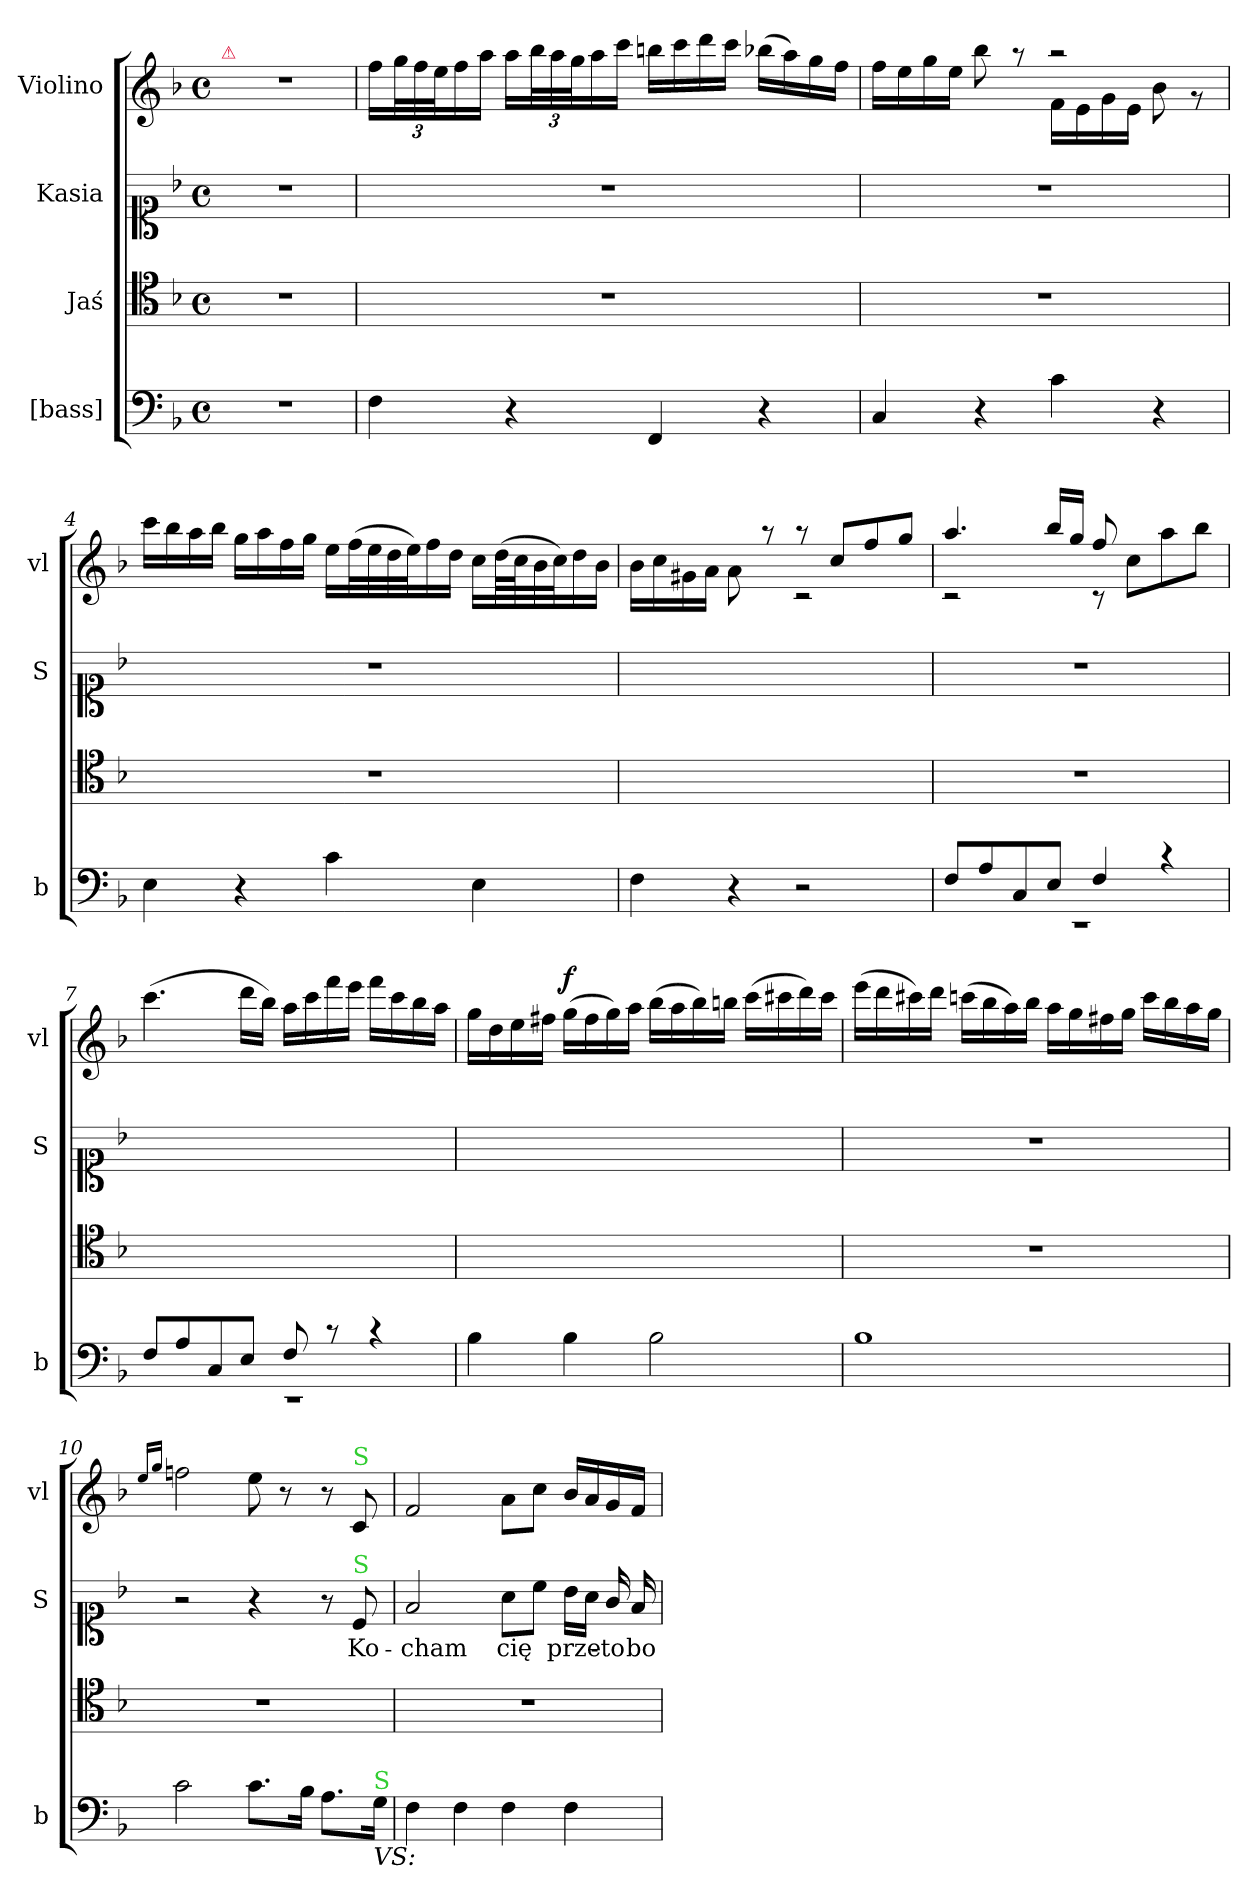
**kern	**kern	**kern	**text	**kern	**dynam
*part4	*part3	*part2	*part2	*part1	*part1
*staff4	*staff3	*staff2	*staff2	*staff1	*staff1
*I"[bass]	*I"Jaś	*I"Kasia	*	*I"Violino	*
*I'b	*	*I'S	*	*I'vl	*
*clefF4	*clefC4	*clefC1	*	*clefG2	*
*k[b-]	*k[b-]	*k[b-]	*	*k[b-]	*
*F:	*F:	*F:	*	*F:	*
*M4/4	*M4/4	*M4/4	*	*M4/4	*
*met(c)	*met(c)	*met(c)	*	*met(c)	*
=1	=1	=1	=1	=1	=1
!	!	!	!	!LO:TX:a:color=crimson:t=⚠	!
1r	1r	1r	.	1r	.
=2	=2	=2	=2	=2	=2
4F\	1r	1r	.	16ff\LL	.
.	.	.	.	48gg\L	.
.	.	.	.	48ff\	.
.	.	.	.	48ee\J	.
.	.	.	.	16ff\	.
.	.	.	.	16aa\JJ	.
4r	.	.	.	16aa\LL	.
.	.	.	.	48bb-\L	.
.	.	.	.	48aa\	.
.	.	.	.	48gg\J	.
.	.	.	.	16aa\	.
.	.	.	.	16ccc\JJ	.
4FF/	.	.	.	16bbn\LL	.
.	.	.	.	16ccc\	.
.	.	.	.	16ddd\	.
.	.	.	.	16ccc\JJ	.
4r	.	.	.	(16bb-X\LL	.
.	.	.	.	16aa\)	.
.	.	.	.	16gg\	.
.	.	.	.	16ff\JJ	.
=3	=3	=3	=3	=3	=3
*	*	*	*	*^	*
4C/	1r	1r	.	16ff\LL	2ryy	.
.	.	.	.	16ee\	.	.
.	.	.	.	16gg\	.	.
.	.	.	.	16ee\JJ	.	.
4r	.	.	.	8bb-\	.	.
.	.	.	.	8raa	.	.
4c\	.	.	.	2raa	16f!\LL	.
.	.	.	.	.	16e!\	.
.	.	.	.	.	16g!\	.
.	.	.	.	.	16e!\JJ	.
4r	.	.	.	.	8b-!\	.
.	.	.	.	.	8r	.
*	*	*	*	*v	*v	*
=4	=4	=4	=4	=4	=4
4E\	1r	1r	.	16ccc\LL	.
.	.	.	.	16bb-\	.
.	.	.	.	16aa\	.
.	.	.	.	16bb-\JJ	.
4r	.	.	.	16gg\LL	.
.	.	.	.	16aa\	.
.	.	.	.	16ff\	.
.	.	.	.	16gg\JJ	.
4c\	.	.	.	16ee\LL	.
!	!	!	!	!LO:N:vis=32	!
.	.	.	.	(64ff\L	.
!	!	!	!	!LO:N:vis=32	!
.	.	.	.	64ee\	.
!	!	!	!	!LO:N:vis=32	!
.	.	.	.	64dd\	.
!	!	!	!	!LO:N:vis=32	!
.	.	.	.	64ee\J)	.
.	.	.	.	16ff\	.
.	.	.	.	16dd\JJ	.
4E\	.	.	.	16cc\LL	.
.	.	.	.	(64dd\LL	.
.	.	.	.	64cc\J	.
!	!	!	!	!LO:N:vis=32	!
.	.	.	.	64b-\	.
!	!	!	!	!LO:N:vis=32	!
.	.	.	.	64cc\J)	.
.	.	.	.	16dd\	.
.	.	.	.	16b-\JJ	.
=5	=5	=5	=5	=5	=5
!	!LO:N:vis=32	!	!	!	!
*	*	*	*	*^	*
4F\	1ryy	1ryy	.	16b-\LL	2ryy	.
.	.	.	.	16cc\	.	.
.	.	.	.	16g#X\	.	.
.	.	.	.	16a\JJ	.	.
4r	.	.	.	8a\	.	.
.	.	.	.	8raa	.	.
2r	.	.	.	8raa	2rc	.
.	.	.	.	8cc!/L	.	.
.	.	.	.	8ff!/	.	.
.	.	.	.	8gg!/J	.	.
=6	=6	=6	=6	=6	=6	=6
*^	*	*	*	*	*	*
8F/L	1rEE	1r	1r	.	4.aa!/	2rc	.
8A/	.	.	.	.	.	.	.
8C/	.	.	.	.	.	.	.
8E/J	.	.	.	.	16bb-!/LL	.	.
.	.	.	.	.	16gg!/JJ	.	.
4F/	.	.	.	.	8ff!/	8rc	.
.	.	.	.	.	8ryy	8cc\L	.
4rc	.	.	.	.	8ryy	8aa\	.
.	.	.	.	.	8ryy	8bb-\J	.
*	*	*	*	*	*v	*v	*
=7	=7	=7	=7	=7	=7	=7
8F/L	1rEE	1ryy	1ryy	.	(4.ccc\	.
8A/	.	.	.	.	.	.
8C/	.	.	.	.	.	.
8E/J	.	.	.	.	16ddd\LL	.
.	.	.	.	.	16bb-\JJ)	.
8F/	.	.	.	.	16aa\LL	.
.	.	.	.	.	16ccc\	.
8rc	.	.	.	.	16fff\	.
.	.	.	.	.	16eee\JJ	.
4rc	.	.	.	.	16fff\LL	.
.	.	.	.	.	16ccc\	.
.	.	.	.	.	16bb-\	.
.	.	.	.	.	16aa\JJ	.
*v	*v	*	*	*	*	*
=8	=8	=8	=8	=8	=8
4B-\	1ryy	1ryy	.	16gg\LL	.
.	.	.	.	16dd\	.
.	.	.	.	16ee\	.
.	.	.	.	16ff#X\JJ	.
!	!	!	!	!	!LO:DY:a
4B-\	.	.	.	(16gg\LL	f
.	.	.	.	16ff#\	.
.	.	.	.	16gg\)	.
.	.	.	.	16aa\JJ	.
2B-\	.	.	.	(16bb-\LL	.
.	.	.	.	16aa\	.
.	.	.	.	16bb-\)	.
.	.	.	.	16bbn\JJ	.
.	.	.	.	(16ccc\LL	.
.	.	.	.	16ccc#X\	.
.	.	.	.	16ddd\)	.
.	.	.	.	16ccc#\JJ	.
=9	=9	=9	=9	=9	=9
1B-	1r	1r	.	(16eee\LL	.
.	.	.	.	16ddd\	.
.	.	.	.	16ccc#X\)	.
.	.	.	.	16ddd\JJ	.
.	.	.	.	(16cccn\LL	.
.	.	.	.	16bb-\	.
.	.	.	.	16aa\)	.
.	.	.	.	16bb-\JJ	.
.	.	.	.	16aa\LL	.
.	.	.	.	16gg\	.
.	.	.	.	16ff#X\	.
.	.	.	.	16gg\JJ	.
.	.	.	.	16ccc\LL	.
.	.	.	.	16bb-\	.
.	.	.	.	16aa\	.
.	.	.	.	16gg\JJ	.
=10	=10	=10	=10	=10	=10
.	.	.	.	16qqee/LL	.
.	.	.	.	16qqgg/JJ	.
2c\	1r	2r	.	2ffn\	.
8.c\L	.	4r	.	8ee\	.
.	.	.	.	8r	.
16B-\Jk	.	.	.	.	.
8.A\L	.	8r	.	8r	.
!	!	!	!	!LO:TX:a:color=limegreen:t=S	!
!	!	!LO:TX:a:color=limegreen:t=S	!	!	!
!	!	!	!	!	!LO:DY:b
.	.	8c/	Ko-	8c/	p&colon;
!LO:TX:a:color=limegreen:t=S	!	!	!	!	!
!LO:TX:b:i:t=VS&colon;	!	!	!	!	!
16G\Jk	.	.	.	.	.
=11	=11	=11	=11	=11	=11
4F\	1r	2f/	-cham	2f/	.
4F\	.	.	.	.	.
4F\	.	8a\L	cię	8a\L	.
.	.	8cc\J	.	8cc\J	.
4F\	.	16b-\LL	prze-	16b-/LL	.
.	.	16a\JJ	.	16a/	.
.	.	16g/	-to	16g/	.
.	.	16f/	bo-	16f/JJ	.
=	=	=	=	=	=
*-	*-	*-	*-	*-	*-
